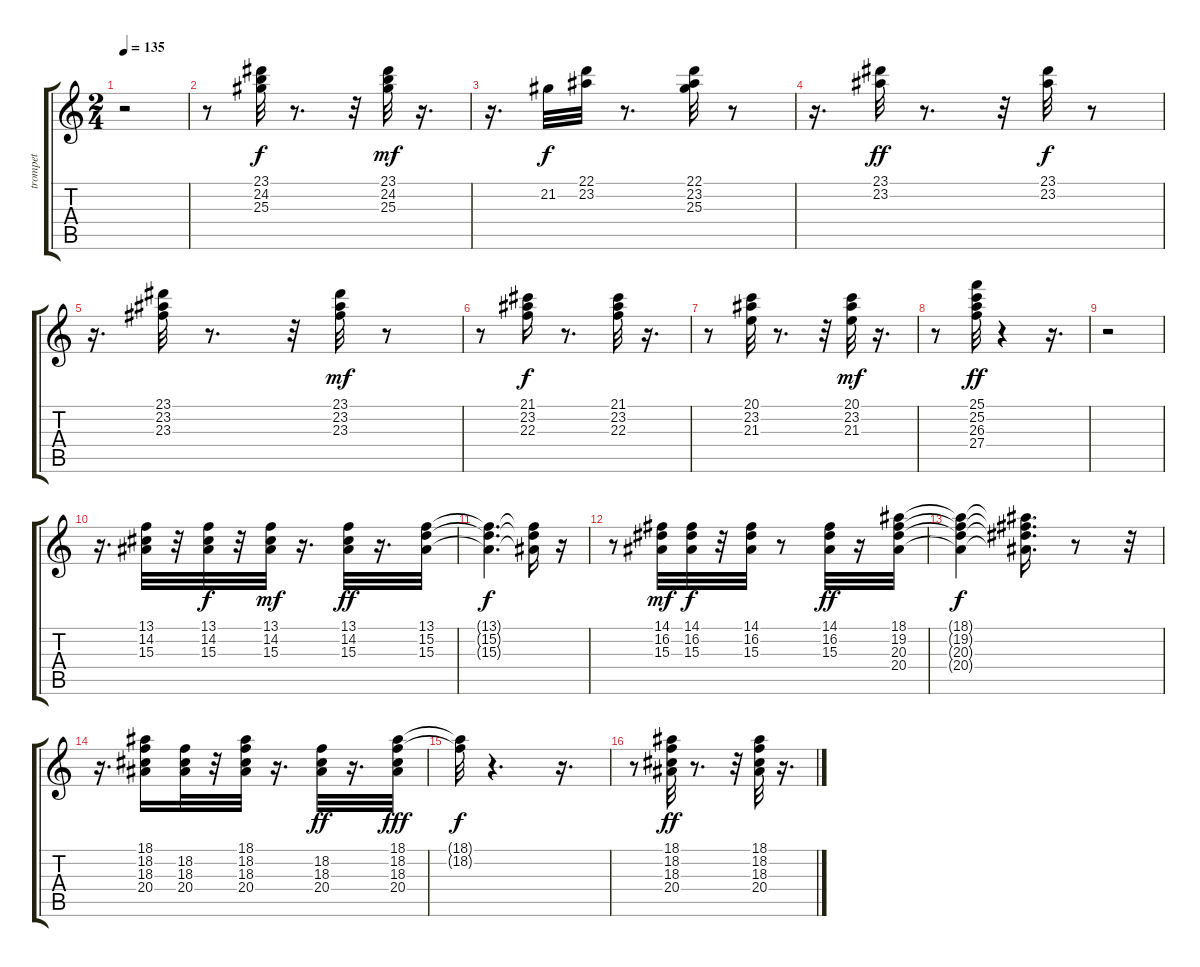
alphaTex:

\track ("trompet" "trompet") {instrument trumpet}
\staff {score tabs}
\tuning (E4 B3 G3 D3 A2 E2) {hide}
\ts (2 4)
\tempo 135
\clef g2
\ks c
r.2{dy fff} |
r.8 (23.1 24.2 25.3).32{dy f} r.8{d} r.32 (23.1 24.2 25.3).32{dy mf} r.16{d} |
r.16{d} 21.2.32{dy f} (22.1 23.2).32 r.8{d} (22.1 23.2 25.3).32 r.8 |
r.16{d} (23.1 23.2).32{dy ff} r.8{d} r.32 (23.1 23.2).32{dy f} r.8 |
r.16{d} (23.1 23.2 23.3).32 r.8{d} r.32 (23.1 23.2 23.3).32{dy mf} r.8 |
r.8 (21.1 23.2 22.3).16{dy f} r.8{d} (21.1 23.2 22.3).32 r.16{d} |
r.8 (20.1 23.2 21.3).32 r.8{d} r.32 (20.1 23.2 21.3).32{dy mf} r.16{d} |
r.8 (25.1 25.2 26.3 27.4).32{dy ff} r.4 r.16{d} |
r.2 |
r.16{d} (13.1 14.2 15.3).32 r.32 (13.1 14.2 15.3).32{dy f} r.32 (13.1 14.2 15.3).32{dy mf} r.16{d} (13.1 14.2 15.3).32{dy ff} r.16{d} (13.1 15.2 15.3).32 |
(13.1{t} 15.2{t} 15.3{t}).4{d dy f} (13.1{t} 15.2{t} 15.3{t}).16 r.16 |
r.8 (14.1 16.2 15.3).32{dy mf} (14.1 16.2 15.3).32{dy f} r.32 (14.1 16.2 15.3).32 r.8 (14.1 16.2 15.3).32{dy ff} r.16 (18.1 19.2 20.3 20.4).32 |
(18.1{t} 19.2{t} 20.3{t} 20.4{t}).4{dy f} (18.1{t} 19.2{t} 20.3{t} 20.4{t}).16{d} r.8 r.32 |
r.16{d} (18.1 18.2 18.3 20.4).16 (18.2 18.3 20.4).32 r.32 (18.1 18.2 18.3 20.4).32 r.16{d} (18.2 18.3 20.4).32{dy ff} r.16{d} (18.1 18.2 18.3 20.4).32{dy fff} |
(18.1{t} 18.2{t}).32{dy f} r.4{d} r.16{d} |
r.8 (18.1 18.2 18.3 20.4).32{dy ff} r.8{d} r.32 (18.1 18.2 18.3 20.4).32 r.16{d}
